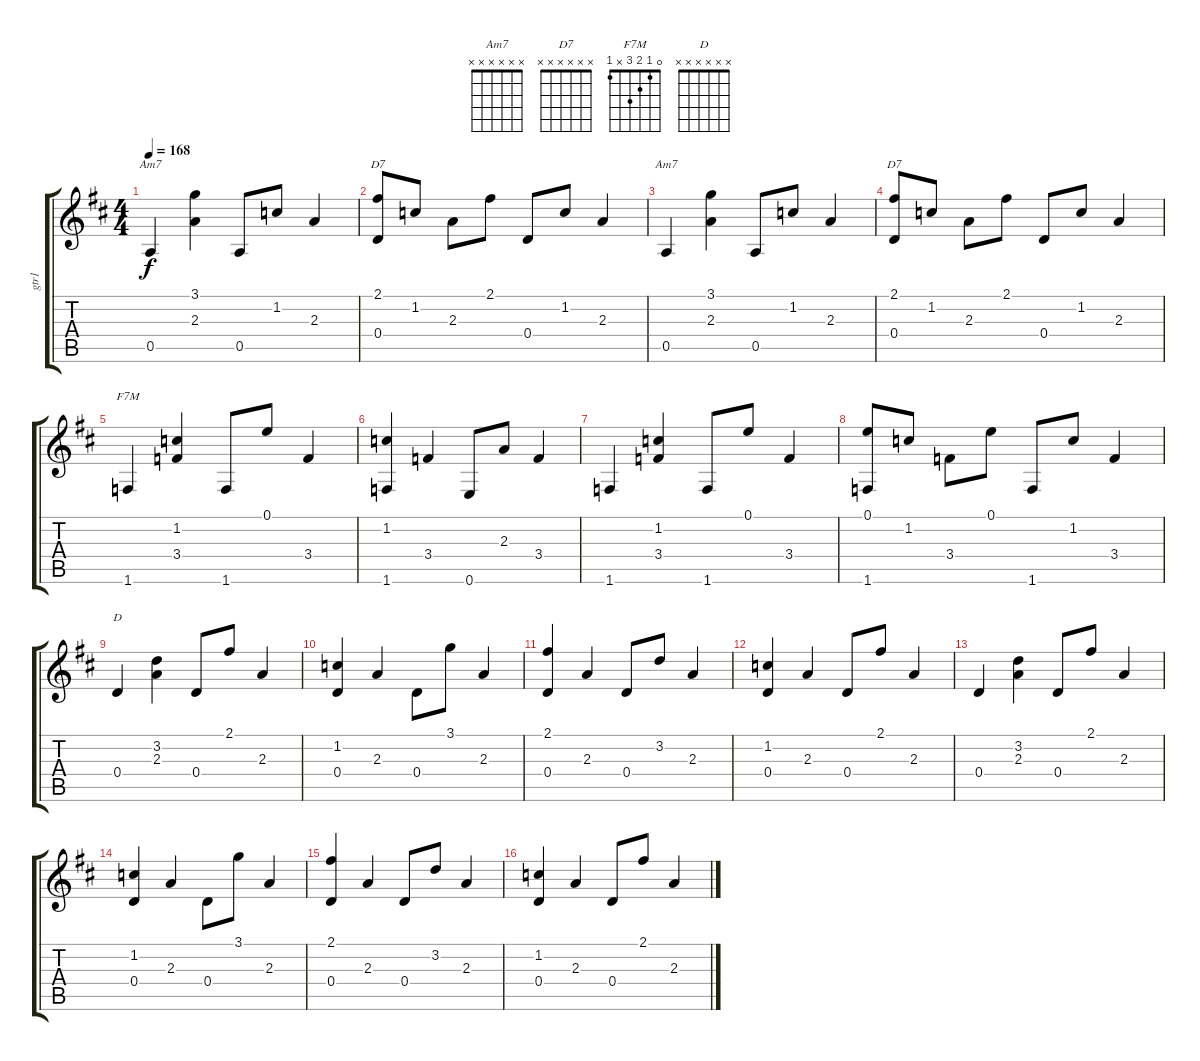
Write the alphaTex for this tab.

\track ("gtr1" "gtr1") {instrument acousticguitarnylon}
\staff {score tabs}
\tuning (E4 B3 G3 D3 A2 E2) {hide}
\chord ("Am7" 3 1 2 2 0 x)
\chord ("D7" 2 1 2 0 x x)
\chord ("Am7" x x x x x x)
\chord ("D7" x x x x x x)
\chord ("F7M" 0 1 2 3 x 1)
\chord ("D" x x x x x x)
\ts (4 4)
\tempo 168
\clef g2
\ks d
0.5.4{ch "Am7" dy f} (3.1 2.3).4 0.5.8 1.2.8 2.3.4 |
(2.1 0.4).8{ch "D7"} 1.2.8 2.3.8 2.1.8 0.4.8 1.2.8 2.3.4 |
0.5.4{ch "Am7"} (3.1 2.3).4 0.5.8 1.2.8 2.3.4 |
(2.1 0.4).8{ch "D7"} 1.2.8 2.3.8 2.1.8 0.4.8 1.2.8 2.3.4 |
1.6.4{ch "F7M"} (1.2 3.4).4 1.6.8 0.1.8 3.4.4 |
(1.2 1.6).4 3.4.4 0.6.8 2.3.8 3.4.4 |
1.6.4 (1.2 3.4).4 1.6.8 0.1.8 3.4.4 |
(0.1 1.6).8 1.2.8 3.4.8 0.1.8 1.6.8 1.2.8 3.4.4 |
0.4.4{ch "D"} (3.2 2.3).4 0.4.8 2.1.8 2.3.4 |
(1.2 0.4).4 2.3.4 0.4.8 3.1.8 2.3.4 |
(2.1 0.4).4 2.3.4 0.4.8 3.2.8 2.3.4 |
(1.2 0.4).4 2.3.4 0.4.8 2.1.8 2.3.4 |
0.4.4 (3.2 2.3).4 0.4.8 2.1.8 2.3.4 |
(1.2 0.4).4 2.3.4 0.4.8 3.1.8 2.3.4 |
(2.1 0.4).4 2.3.4 0.4.8 3.2.8 2.3.4 |
(1.2 0.4).4 2.3.4 0.4.8 2.1.8 2.3.4
